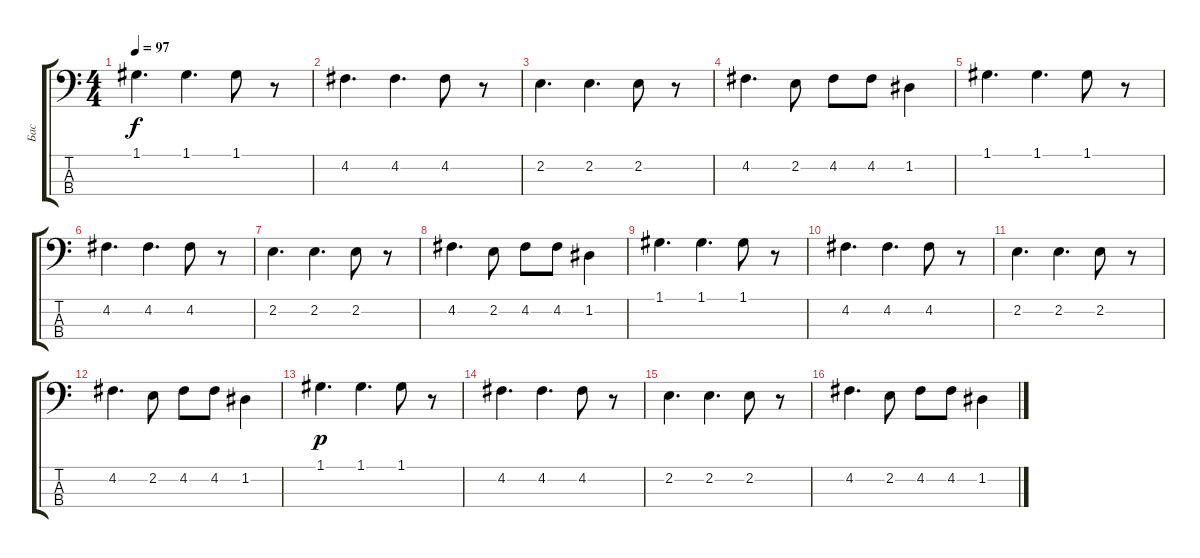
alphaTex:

\track ("Бас" "Бас") {instrument electricbassfinger}
\staff {score tabs}
\tuning (G2 D2 A1 E1) {hide}
\ts (4 4)
\tempo 97
\clef f4
\ks c
1.1.4{d dy f} 1.1.4{d} 1.1.8 r.8 |
4.2.4{d} 4.2.4{d} 4.2.8 r.8 |
2.2.4{d} 2.2.4{d} 2.2.8 r.8 |
4.2.4{d} 2.2.8 4.2.8 4.2.8 1.2.4 |
1.1.4{d} 1.1.4{d} 1.1.8 r.8 |
4.2.4{d} 4.2.4{d} 4.2.8 r.8 |
2.2.4{d} 2.2.4{d} 2.2.8 r.8 |
4.2.4{d} 2.2.8 4.2.8 4.2.8 1.2.4 |
1.1.4{d} 1.1.4{d} 1.1.8 r.8 |
4.2.4{d} 4.2.4{d} 4.2.8 r.8 |
2.2.4{d} 2.2.4{d} 2.2.8 r.8 |
4.2.4{d} 2.2.8 4.2.8 4.2.8 1.2.4 |
1.1.4{d dy p} 1.1.4{d} 1.1.8 r.8 |
4.2.4{d} 4.2.4{d} 4.2.8 r.8 |
2.2.4{d} 2.2.4{d} 2.2.8 r.8 |
4.2.4{d} 2.2.8 4.2.8 4.2.8 1.2.4
